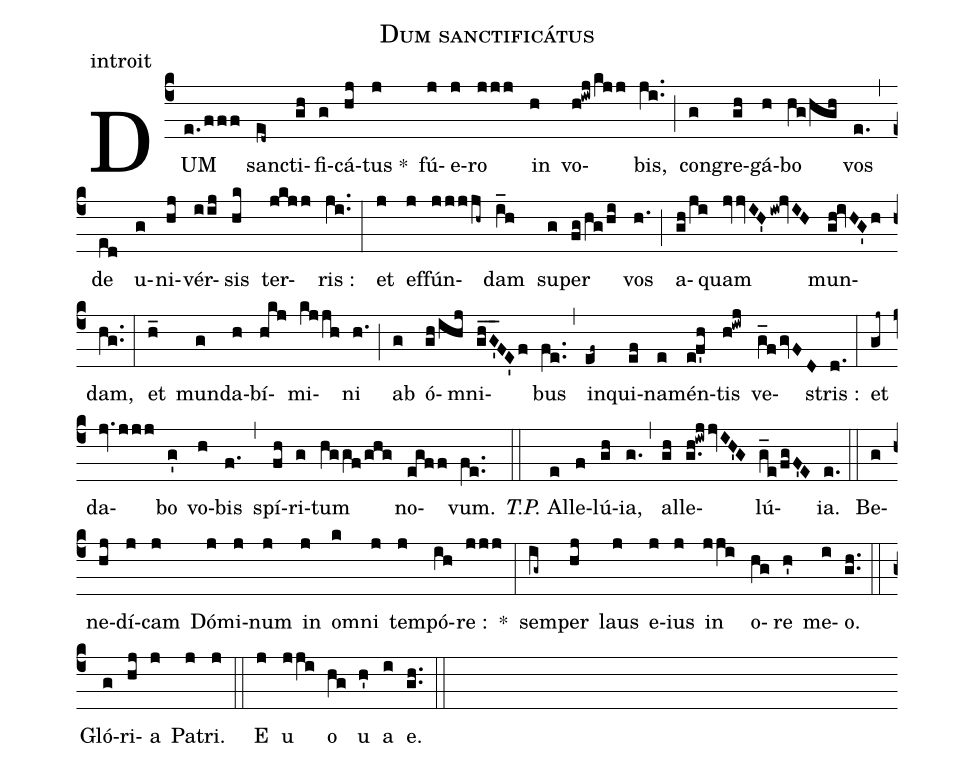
name:Dum sanctificátus;
office-part:introit;
%%
(c4) DUM(e./fff) san(ed~)cti(gh)fi(g)cá(hj)tus *(j) fú(j)e(j)ro(jjj) in(h) vo(h!iwj/kjj)bis,(ji..) (;)
con(g)gre(gh)gá(h)bo(hg/hgh) vos(e.) (,)
de(ed) u(g)ni(hj)vér(iij)sis(hk) ter(jkjj)ris :(ji..) (:)
et(j) ef(j)fún(jj/jjh~)dam(i_h) su(g)per(fg/hg/hi) vos(h.) (;)
a(gh/ji)quam(jvvIH'iw!jvIH) mun(gh!ivHG'h)dam,(hg..) (:)
et(h_) mun(g)da(h)bí(hkj)mi(kjjh)ni(h.) (;)
ab(g) ó(gh/ihj)mni(ghG'__FE'f)bus(fe..) (,)
in(ef~)qui(ef)na(e)mén(e!f'h)tis(h!iwj) ve(g_fgvFD)stris :(d.) (:)
et(gj~) da(jv.jjj)bo(g') vo(h)bis(f.) (,)
spí(fh)ri(g)tum(hggf/ghg) no(egff)vum.(fe..) (::)

<i>T.P.</i> Al(e)le(f)lú(gh)ia,(g.) (,)
al(gh)le(g.h!iwjjvIH'G)lú(g_e/fgF'E)ia.(e.) (::)

Be(g)ne(hj)dí(j)cam(j) Dó(j)mi(j)num(j) in(j) o(k)mni(j) tem(j)pó(ih)re :(jjj) *(:)
sem(ig~)per(hj) laus(j) e(j)ius(j) in(jji) o(hg)re(h') me(i)o.(gh..) (::)
Gló(g)ri(hj)a(j) Pa(j)tri.(j) (::)
<eu>E(j) u(jji) o(hg) u(h') a(i) e.</eu>(gh..) (::)
